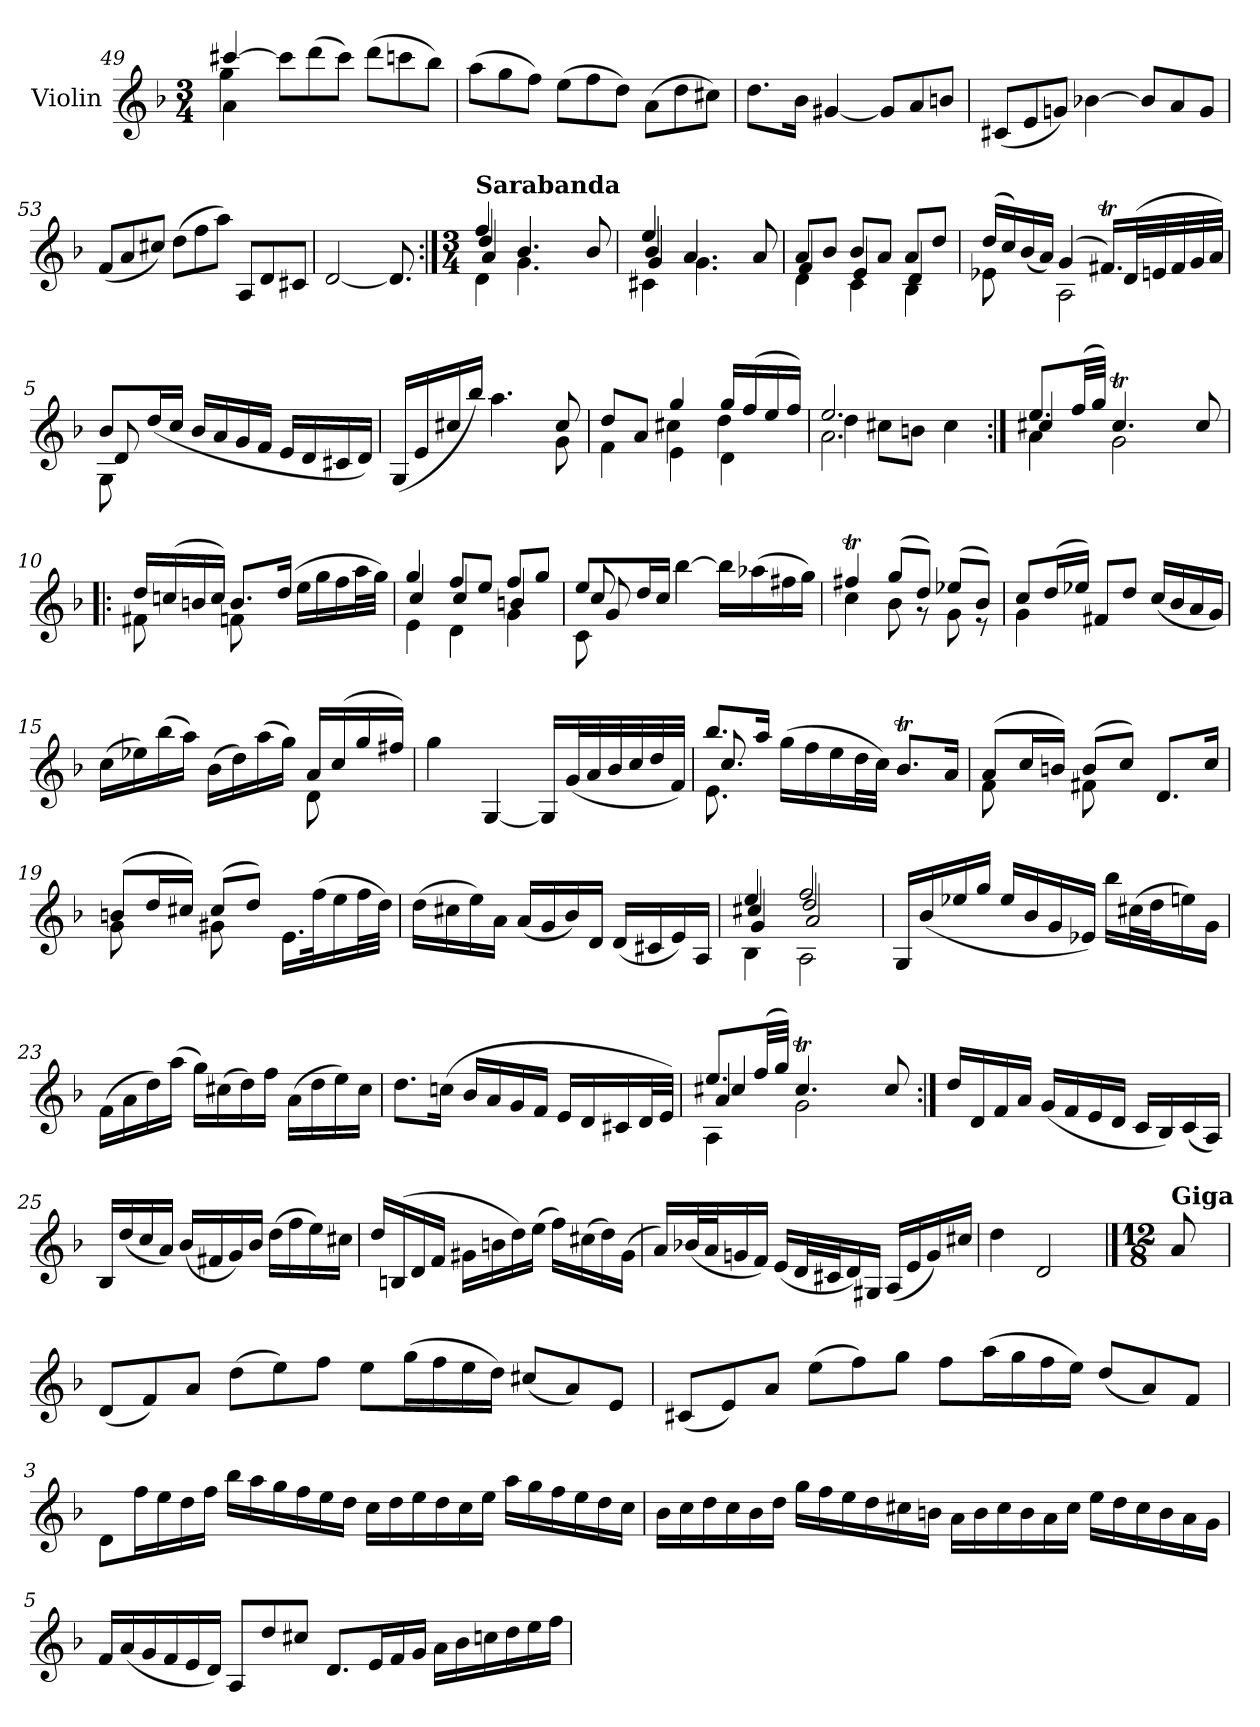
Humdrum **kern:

**kern
*part1
*staff1
*I"Violin
*I'Vln.
!!LO:PB:g=z
*clefG2
*k[b-]
*M3/4
=49
*^
*	*^
[4ccc#X/	4a\	4gg\
*Xtuplet	*	*
12ccc#\L]	4ryy	4ryy
(>12ddd\	.	.
12ccc#\J)	.	.
(>12ddd\L	4ryy	4ryy
12cccn\	.	.
12bb-\J)	.	.
*v	*v	*v
=50
(>12aa\L
12gg\
12ff\J)
(>12ee\L
12ff\
12dd\J)
(>12a\L
12dd\
12cc#X\J)
=51
8.dd\L
16b-\Jk
[4g#X/
12g#/L]
12a/
12bn/J
=52
(<12c#X/L
12e/
12gn/J)
[4b-X\
12b-/L]
12a/
12g/J
=53
(<12f/L
12a/
12cc#X/J)
(>12dd\L
12ff\
12aa\J)
12A/L
12d/
12c#X/J
=54
[2d/
8.d/]
!!LO:LB:g=z
=1:|!
*M3/4
*^
*	*^
*	*	*^
!LO:TX:a:B:t=Sarabanda	!	!	!
4ff/	4d\	4dd/	4a/
4.b-/	4.g\	4ryy	4ryy
.	.	4ryy	4ryy
8b-/	8ryy	.	.
=2	=2	=2	=2
4ee/	4c#X\	4b-/	4g/
4.a/	4.g\	4ryy	4ryy
.	.	4ryy	4ryy
8a/	8ryy	.	.
*	*	*v	*v
=3	=3	=3
8a/L	4d\	4f/
8b-/J	.	.
8b-/L	4c\	4e/
8a/J	.	.
8a/L	4B-\	4d/
8dd/J	.	.
*	*v	*v
=4	=4
(>16dd/LL	8e-X\
16cc/)	.
(>16b-/	8ryy
16a/JJ)	.
(>4g/	2A\
16.f#Xt/LL)	.
(>32d/L	.
32en/	.
32f#/	.
32g/	.
32a/JJJ)	.
=5	=5
*	*^
8b-/L	8G\	8d/
(<16dd/L	8ryy	8ryy
16cc/JJ	.	.
16b-/LL	4ryy	4ryy
16a/	.	.
16g/	.	.
16f/JJ	.	.
16e/LL	4ryy	4ryy
16d/	.	.
16c#X/	.	.
16d/JJ)	.	.
*	*v	*v
!!LO:LB:g=z
=6	=6
(<16G/LL	4ryy
16e/	.
16cc#X/	.
16bb-/JJ)	.
4.aa\	4.ryy
8cc#/	8g\
=7	=7
*	*^
8dd/L	4f\	4ryy
8a/J	.	.
4gg/	4e\	4cc#X\
16gg/LL	4d\	4dd\
(>16ff/	.	.
16ee/	.	.
16ff/JJ)	.	.
=8	=8	=8
2.ee/	2.a\	4dd\
.	.	8cc#X\L
.	.	8bn\J
.	.	4cc#\
=9:|!	=9:|!	=9:|!
8.ee/L	4a\	4cc#X/
(>32ff/LL	.	.
32gg/JJJ)	.	.
4.cc#t/	2g\	4ryy
.	.	4ryy
8cc#/	.	.
*	*v	*v
=10!|:	=10!|:
16dd/LL	8f#X\
(>16ccn/	.
16bn/	8ryy
16cc/JJ)	.
8.b/L	8fn\
.	8ryy
(>16dd/Jk	.
16ee\LL	4ryy
16gg\	.
16ff\	.
32aa\L	.
32gg\JJJ)	.
!!LO:LB:g=z	!!
=11	=11
*	*^
4gg/	4e\	4cc/
8ff/L	4d\	4cc/
8ee/J	.	.
8ff/L	4g\	4bn/
8gg/J	.	.
=12	=12	=12
*	*	*^
8ee/L	8c\	8cc/	8g/
16dd/L	8ryy	8ryy	8ryy
16cc/JJ	.	.	.
[4bb-\	4ryy	4ryy	4ryy
16bb-\LL]	4ryy	4ryy	4ryy
(>16aa-X\	.	.	.
16ff#X\	.	.	.
16gg\JJ)	.	.	.
*	*v	*v	*v
=13	=13
4ff#Xt/	4cc\
(>8gg/L	8b-\
8dd/J)	8r
(>8ee-X/L	8g\
8b-/J)	8r
=14	=14
8cc/L	4g\
(>16dd/L	.
16ee-X/JJ)	.
8f#X/L	4ryy
8dd/J	.
(<16cc/LL	4ryy
16b-/	.
16a/	.
16g/JJ)	.
=15	=15
(>16cc\LL	2ryy
16ee-X\)	.
(>16bb-\	.
16aa\JJ)	.
(>16b-\LL	.
16dd\)	.
(>16aa\	.
16gg\JJ)	.
16a/LL	8d\
(>16cc/	.
16gg/	8ryy
16ff#X/JJ)	.
*v	*v
!!LO:LB:g=z
=16
4gg\
[4G/
16G/LL]
(<32g/L
32a/
32b-/
32cc/
32dd/
32f/JJJ)
=17
*^
*	*^
8.bb-/L	8.e\	8.cc/
16aa/Jk	16ryy	16ryy
(>16gg\LL	4ryy	4ryy
16ff\	.	.
16ee\	.	.
32dd\L	.	.
32cc\JJJ)	.	.
8.b-T/L	4ryy	4ryy
16a/Jk	.	.
*	*v	*v
=18	=18
(>8a/L	8f\
16cc/L	8ryy
16bn/JJ)	.
(>8b/L	8f#X\
8cc/J)	8ryy
8.d/L	4ryy
16cc/Jk	.
=19	=19
(>8bn/L	8g\
16dd/L	8ryy
16cc#X/JJ)	.
(>8cc#/L	8g#X\
8dd/J)	8ryy
16.e\LL	4ryy
(>32ff\K	.
16ee\	.
32ff\L	.
32dd\JJJ)	.
*v	*v
!!LO:LB:g=z
=20
(>16dd\LL
16cc#X\
16ee\)
16a\JJ
(<16a/LL
16g/
16b-/)
16d/JJ
(<16d/LL
16c#X/
16e/)
16A/JJ
=21
*^
*	*^
*	*	*^
4ee/	4B-\	4cc#X/	4g/
2ff/	2A\	2dd/	2a/
*v	*v	*v	*v
=22
16G/LL
(<16b-/
16ee-X/
16gg/JJ
16ee-/LL
16b-/
16g/
16e-X/JJ)
16bb-\LL
(>32cc#X\L
32dd\J
16een\)
16g\JJ
=23
(>16f\LL
16a\
16dd\)
(>16aa\JJ
16gg\LL)
(>16cc#X\
16dd\)
16ff\JJ
(>16a\LL
16dd\
16ee\)
16cc#\JJ
!!LO:LB:g=z
=24
8.dd\L
(>16ccn\Jk
16b-/LL
16a/
16g/
16f/JJ
16e/LL
16d/
16c#X/
32d/L
32e/JJJ)
=24X1
*^
*	*^
*	*	*^
8.ee/L	4a/	4cc#X/	4A\
(>32ff/LL	.	.	.
32gg/JJJ)	.	.	.
4.cc#t/	2g\	4ryy	2ryy
.	.	4ryy	.
8cc#/	.	.	.
*v	*v	*v	*v
=24X2:|!
16dd/LL
16d/
16f/
16a/JJ
(<16g/LL
16f/
16e/
16d/JJ
16c/LL
16B-/)
(<16c/
16A/JJ)
=25
16B-/LL
(<16dd/
16cc/
16a/JJ)
(<16b-/LL
16f#X/
16g/)
16b-/JJ
(>16dd\LL
16ff\
16ee\)
16cc#X\JJ
!!LO:LB:g=z
=26
16dd/LL
(>16Bn/
16d/
16f/JJ
16g#X\LL
16bn\
16dd\)
(>16ee\JJ
16ff\LL)
(>16cc#X\
16dd\)
(>16g#\JJ
=27
16a/LL)
(<32b-X/L
32a/J
16gn/
16f/JJ)
(<16e/LL
32d/L
32c#X/J
16d/)
16G#X/JJ
(<16A/LL
16e/
16g/)
16cc#X/JJ
=28
4dd\
2d/
!!LO:PB:g=z
==
*M12/8
!LO:TX:a:B:t=Giga
8a/
=1
(<8d/L
8f/)
8a/J
(>8dd\L
8ee\)
8ff\J
8ee\L
(>16gg\L
16ff\
16ee\
16dd\JJ)
(<8cc#X/L
8a/)
8e/J
=2
(<8c#X/L
8e/)
8a/J
(>8ee\L
8ff\)
8gg\J
8ff\L
(>16aa\L
16gg\
16ff\
16ee\JJ)
(<8dd/L
8a/)
8f/J
!!LO:LB:g=z
=3
8d\L
16ff\L
16ee\
16dd\
16ff\JJ
16bb-\LL
16aa\
16gg\
16ff\
16ee\
16dd\JJ
16cc\LL
16dd\
16ee\
16dd\
16cc\
16ee\JJ
16aa\LL
16gg\
16ff\
16ee\
16dd\
16cc\JJ
=4
16b-\LL
16cc\
16dd\
16cc\
16b-\
16dd\JJ
16gg\LL
16ff\
16ee\
16dd\
16cc#X\
16bn\JJ
16a\LL
16b\
16cc#\
16b\
16a\
16cc#\JJ
16ee\LL
16dd\
16cc#\
16b\
16a\
16g\JJ
!!LO:LB:g=z
=5
16f/LL
(<16a/
16g/
16f/
16e/
16d/JJ)
8A/L
8dd/
8cc#X/J
8.d/L
16e/L
16f/
16g/JJ
16a\LL
16b-\
16ccn\
16dd\
16ee\
16ff\JJ
=
*-
